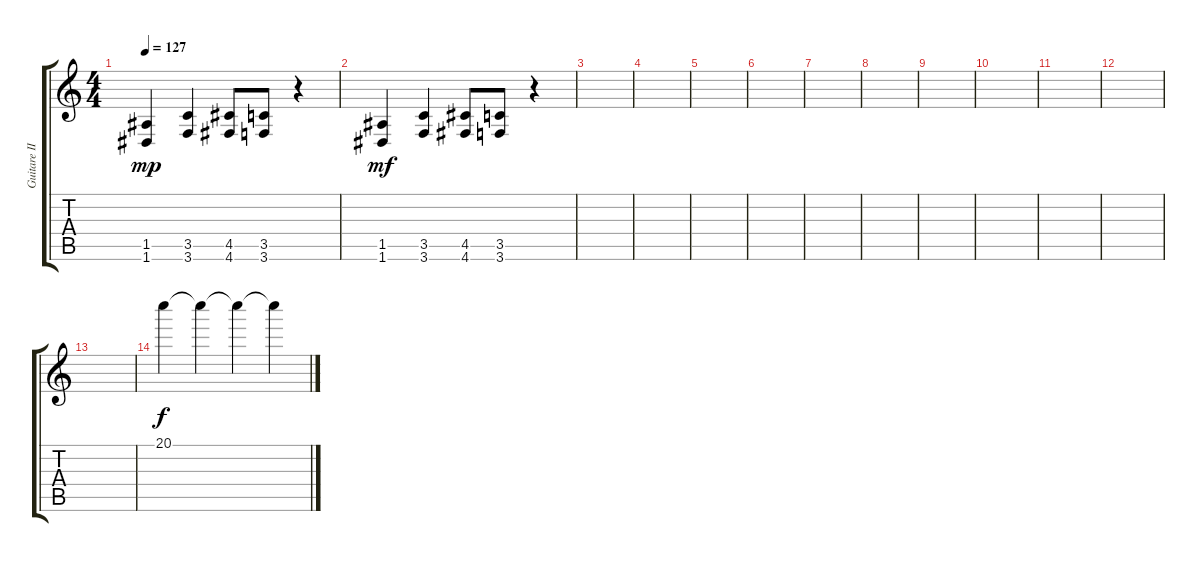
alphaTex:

\track ("Guitare II" "Guitare II") {instrument distortionguitar}
\staff {score tabs}
\tuning (E4 B3 G3 D3 A2 D2) {hide}
\ts (4 4)
\tempo 127
\clef g2
\ks c
(1.5 1.6).4{dy mp} (3.5 3.6).4 (4.5 4.6).8 (3.5 3.6).8 r.4 |
(1.5 1.6).4{dy mf} (3.5 3.6).4 (4.5 4.6).8 (3.5 3.6).8 r.4 |
|
|
|
|
|
|
|
|
|
|
|
20.1.4{dy f instrument electricbasspick} 20.1{t}.4 20.1{t}.4 20.1{t}.4
